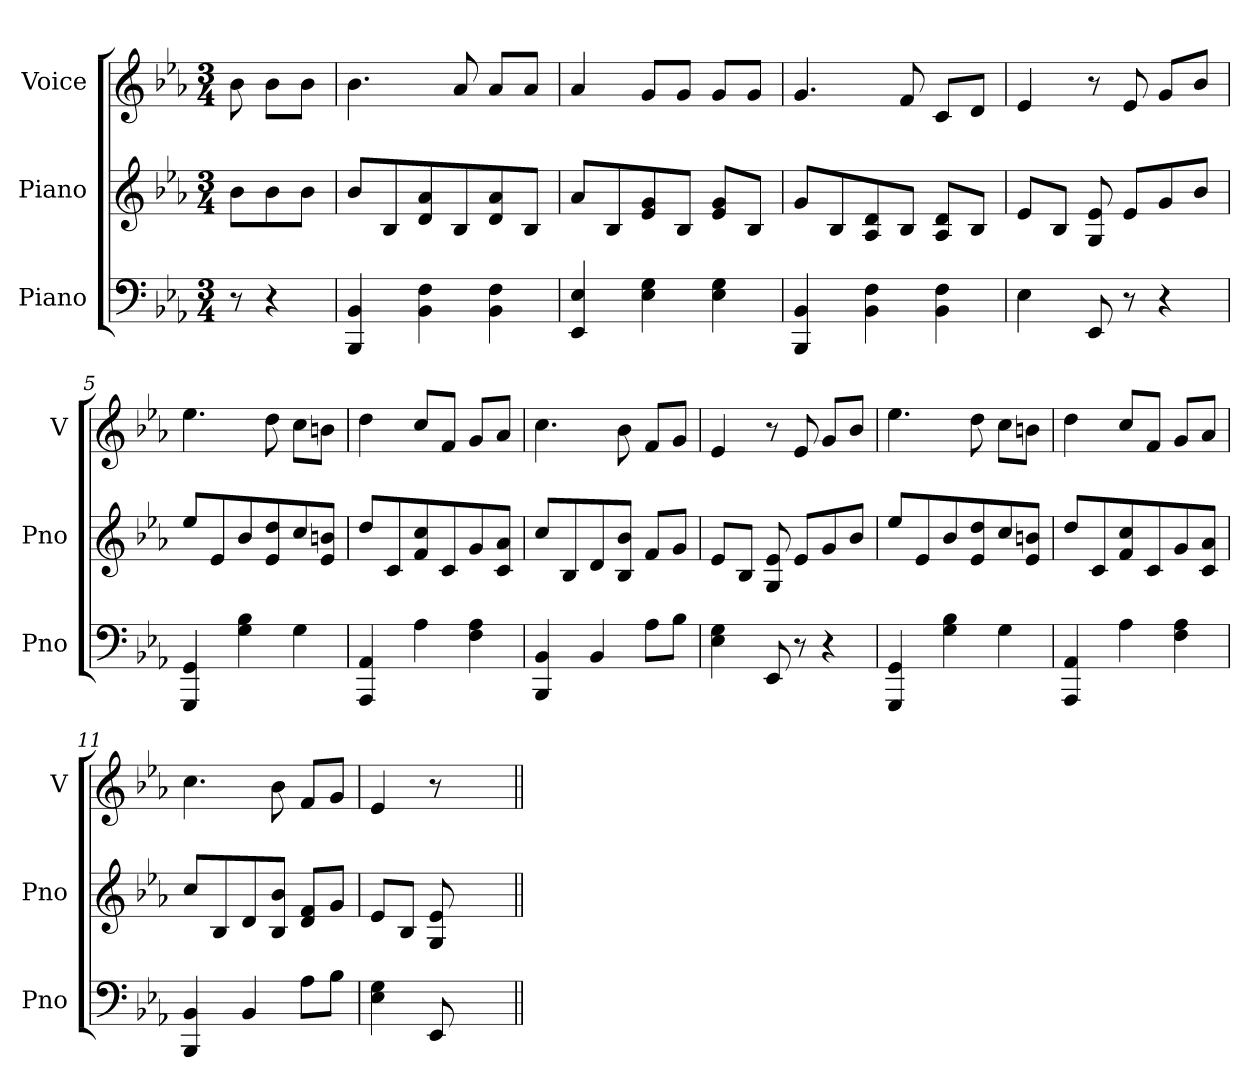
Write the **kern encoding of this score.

**kern	**kern	**kern
*part3	*part2	*part1
*staff3	*staff2	*staff1
*I"Piano	*I"Piano	*I"Voice
*I'Pno	*I'Pno	*I'V
*clefF4	*clefG2	*clefG2
*k[b-e-a-]	*k[b-e-a-]	*k[b-e-a-]
*M3/4	*M3/4	*M3/4
*MM88	*MM88	*MM88
=	=	=
8r	8b-\L	8b-\
4r	8b-\	8b-\L
.	8b-\J	8b-\J
=1	=1	=1
4BBB-/ 4BB-/	8b-/L	4.b-\
.	8B-/	.
4BB-\ 4F\	8d/ 8a-/	.
.	8B-/	8a-/
4BB-\ 4F\	8d/ 8a-/	8a-/L
.	8B-/J	8a-/J
=2	=2	=2
4EE-/ 4E-/	8a-/L	4a-/
.	8B-/	.
4E-\ 4G\	8e-/ 8g/	8g/L
.	8B-/J	8g/J
4E-\ 4G\	8e-/ 8g/L	8g/L
.	8B-/J	8g/J
=3	=3	=3
4BBB-/ 4BB-/	8g/L	4.g/
.	8B-/	.
4BB-\ 4F\	8A-/ 8d/	.
.	8B-/J	8f/
4BB-\ 4F\	8A-/ 8d/L	8c/L
.	8B-/J	8d/J
=4	=4	=4
4E-\	8e-/L	4e-/
.	8B-/J	.
8EE-/	8G/ 8e-/	8r
8r	8e-/L	8e-/
4r	8g/	8g/L
.	8b-/J	8b-/J
!!LO:LB:g=z
=5	=5	=5
4GGG/ 4GG/	8ee-/L	4.ee-\
.	8e-/	.
4G\ 4B-\	8b-/	.
.	8e-/ 8dd/	8dd\
4G\	8cc/	8cc\L
.	8e-/ 8bn/J	8bn\J
=6	=6	=6
4AAA-/ 4AA-/	8dd/L	4dd\
.	8c/	.
4A-\	8f/ 8cc/	8cc/L
.	8c/	8f/J
4F\ 4A-\	8g/	8g/L
.	8c/ 8a-/J	8a-/J
=7	=7	=7
4BBB-/ 4BB-/	8cc/L	4.cc\
.	8B-/	.
4BB-/	8d/	.
.	8B-/ 8b-/J	8b-\
8A-\L	8f/L	8f/L
8B-\J	8g/J	8g/J
=8	=8	=8
4E-\ 4G\	8e-/L	4e-/
.	8B-/J	.
8EE-/	8G/ 8e-/	8r
8r	8e-/L	8e-/
4r	8g/	8g/L
.	8b-/J	8b-/J
=9	=9	=9
4GGG/ 4GG/	8ee-/L	4.ee-\
.	8e-/	.
4G\ 4B-\	8b-/	.
.	8e-/ 8dd/	8dd\
4G\	8cc/	8cc\L
.	8e-/ 8bn/J	8bn\J
!!LO:LB:g=z
=10	=10	=10
4AAA-/ 4AA-/	8dd/L	4dd\
.	8c/	.
4A-\	8f/ 8cc/	8cc/L
.	8c/	8f/J
4F\ 4A-\	8g/	8g/L
.	8c/ 8a-/J	8a-/J
=11	=11	=11
4BBB-/ 4BB-/	8cc/L	4.cc\
.	8B-/	.
4BB-/	8d/	.
.	8B-/ 8b-/J	8b-\
8A-\L	8d/ 8f/L	8f/L
8B-\J	8g/J	8g/J
=12	=12	=12
4E-\ 4G\	8e-/L	4e-/
.	8B-/J	.
8EE-/	8G/ 8e-/	8r
4.ryy	4.ryy	4.ryy
=||	=||	=||
*-	*-	*-
